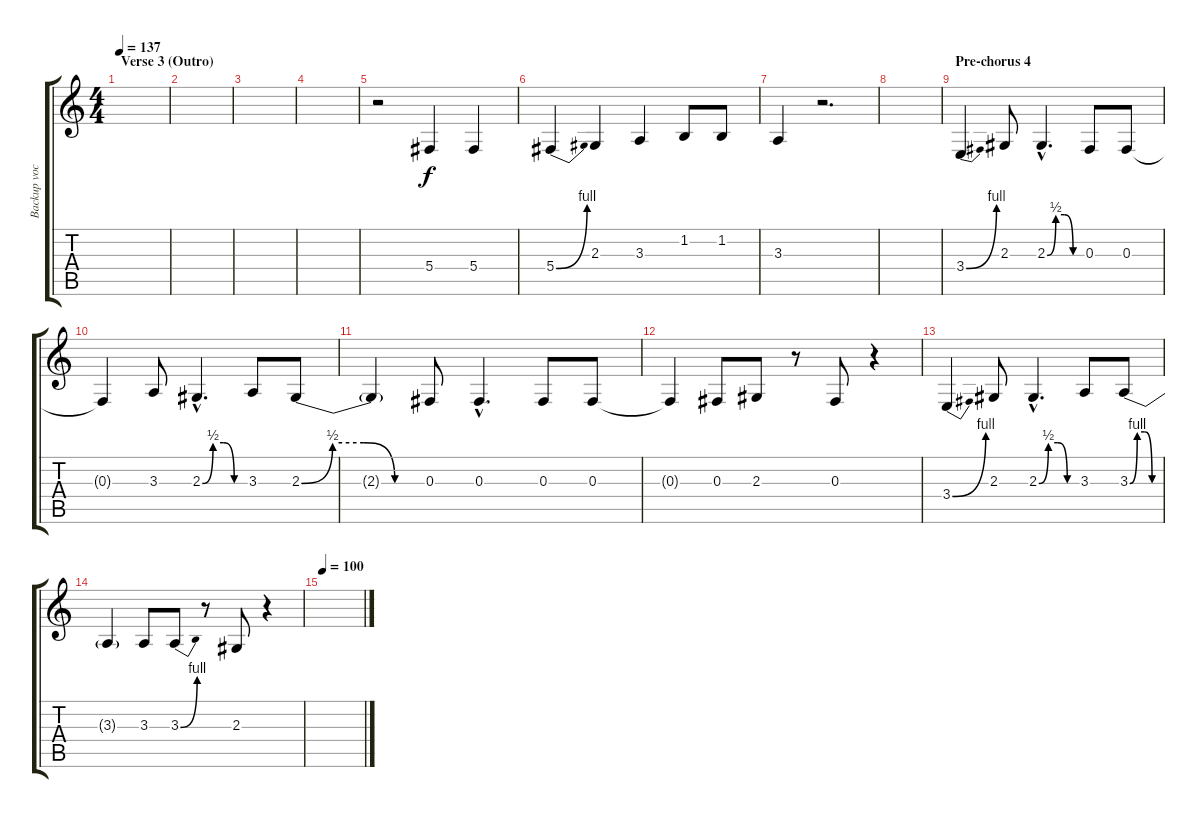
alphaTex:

\track ("Backup vocal" "Backup voc") {instrument lead6voice}
\staff {score tabs}
\tuning (Eb4 Bb3 Gb3 Db3 Ab2 Eb2) {hide}
\ts (4 4)
\section ("" "Verse 3 (Outro)")
\tempo 137
\clef g2
\ks c
|
|
|
|
r.2 5.4.4 5.4.4 |
5.4{be (bend 0 0 60 4)}.4 2.3.4 3.3.4 1.2.8 1.2.8 |
3.3.4 r.2{d} |
|
\section ("" "Pre-chorus 4")
3.4{be (bend 0 0 60 4)}.4 2.3.8 2.3{be (custom 0 0 15 2 30 2 45 0 60 0) hac}.4{d} 0.3.8 0.3.8 |
0.3{t}.4 3.3.8 2.3{be (custom 0 0 15 2 30 2 45 0 60 0) hac}.4{d} 3.3.8 2.3{be (custom 0 0 15 2 30 2 45 0 60 0)}.8 |
2.3{t}.4 0.3.8 0.3{hac}.4{d} 0.3.8 0.3.8 |
0.3{t}.4 0.3.8 2.3.8 r.8 0.3.8 r.4 |
3.4{be (bend 0 0 60 4)}.4 2.3.8 2.3{be (custom 0 0 15 2 30 2 45 0 60 0) hac}.4{d} 3.3.8 3.3{be (custom 0 0 15 4 30 4 45 0 60 0)}.8 |
3.3{t}.4 3.3.8 3.3{be (bend 0 0 60 4)}.8 r.8 2.3.8 r.4 |
\tempo 100
